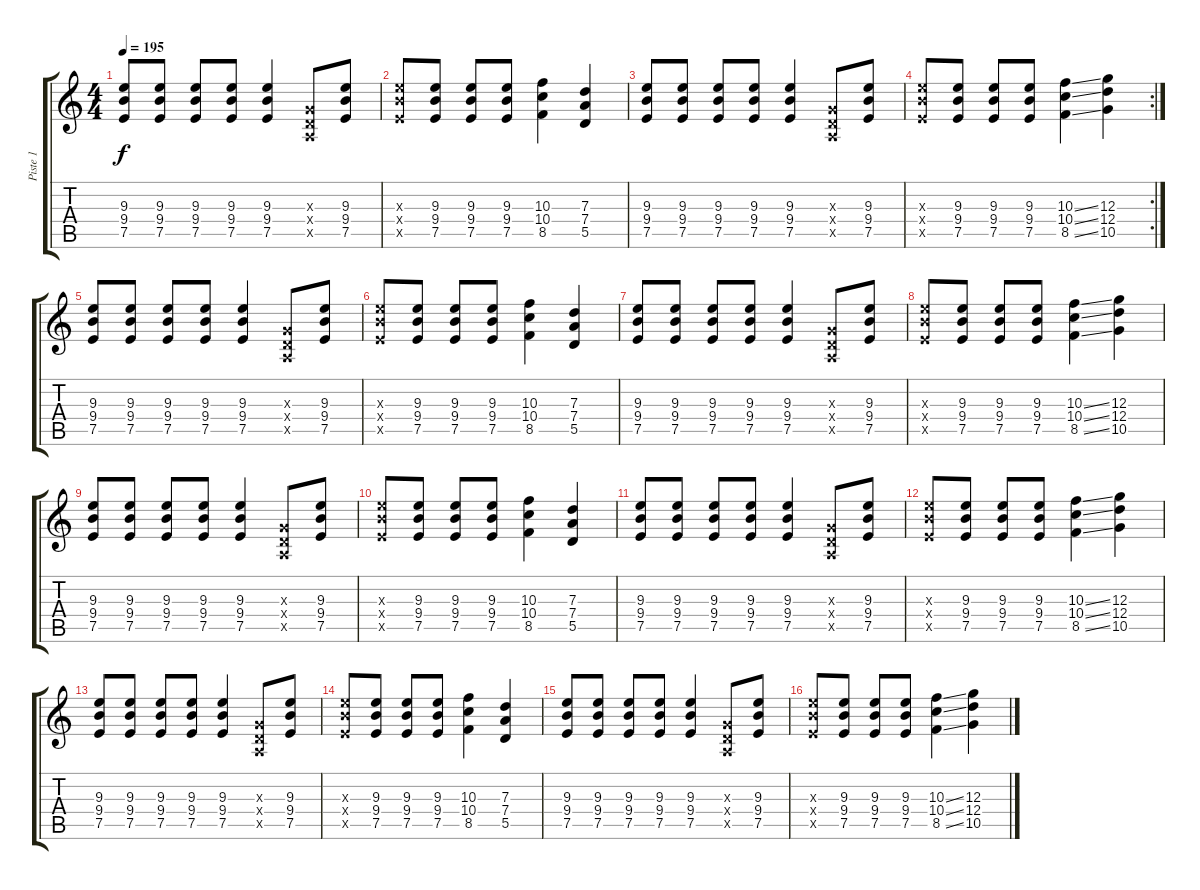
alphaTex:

\track ("Piste 1" "Piste 1") {instrument overdrivenguitar}
\staff {score tabs}
\tuning (E4 B3 G3 D3 A2 E2) {hide}
\ts (4 4)
\tempo 195
\clef g2
\ks c
(9.3 9.4 7.5).8{dy f instrument overdrivenguitar} (9.3 9.4 7.5).8 (9.3 9.4 7.5).8 (9.3 9.4 7.5).8 (9.3 9.4 7.5).4 (0.3{x} 0.4{x} 0.5{x}).8 (9.3 9.4 7.5).8 |
(9.3{x} 9.4{x} 7.5{x}).8 (9.3 9.4 7.5).8 (9.3 9.4 7.5).8 (9.3 9.4 7.5).8 (10.3 10.4 8.5).4 (7.3 7.4 5.5).4 |
(9.3 9.4 7.5).8 (9.3 9.4 7.5).8 (9.3 9.4 7.5).8 (9.3 9.4 7.5).8 (9.3 9.4 7.5).4 (0.3{x} 0.4{x} 0.5{x}).8 (9.3 9.4 7.5).8 |
\rc 2
(9.3{x} 9.4{x} 7.5{x}).8 (9.3 9.4 7.5).8 (9.3 9.4 7.5).8 (9.3 9.4 7.5).8 (10.3{ss} 10.4{ss} 8.5{ss}).4 (12.3 12.4 10.5).4 |
(9.3 9.4 7.5).8 (9.3 9.4 7.5).8 (9.3 9.4 7.5).8 (9.3 9.4 7.5).8 (9.3 9.4 7.5).4 (0.3{x} 0.4{x} 0.5{x}).8 (9.3 9.4 7.5).8 |
(9.3{x} 9.4{x} 7.5{x}).8 (9.3 9.4 7.5).8 (9.3 9.4 7.5).8 (9.3 9.4 7.5).8 (10.3 10.4 8.5).4 (7.3 7.4 5.5).4 |
(9.3 9.4 7.5).8 (9.3 9.4 7.5).8 (9.3 9.4 7.5).8 (9.3 9.4 7.5).8 (9.3 9.4 7.5).4 (0.3{x} 0.4{x} 0.5{x}).8 (9.3 9.4 7.5).8 |
(9.3{x} 9.4{x} 7.5{x}).8 (9.3 9.4 7.5).8 (9.3 9.4 7.5).8 (9.3 9.4 7.5).8 (10.3{ss} 10.4{ss} 8.5{ss}).4 (12.3 12.4 10.5).4 |
(9.3 9.4 7.5).8 (9.3 9.4 7.5).8 (9.3 9.4 7.5).8 (9.3 9.4 7.5).8 (9.3 9.4 7.5).4 (0.3{x} 0.4{x} 0.5{x}).8 (9.3 9.4 7.5).8 |
(9.3{x} 9.4{x} 7.5{x}).8 (9.3 9.4 7.5).8 (9.3 9.4 7.5).8 (9.3 9.4 7.5).8 (10.3 10.4 8.5).4 (7.3 7.4 5.5).4 |
(9.3 9.4 7.5).8 (9.3 9.4 7.5).8 (9.3 9.4 7.5).8 (9.3 9.4 7.5).8 (9.3 9.4 7.5).4 (0.3{x} 0.4{x} 0.5{x}).8 (9.3 9.4 7.5).8 |
(9.3{x} 9.4{x} 7.5{x}).8 (9.3 9.4 7.5).8 (9.3 9.4 7.5).8 (9.3 9.4 7.5).8 (10.3{ss} 10.4{ss} 8.5{ss}).4 (12.3 12.4 10.5).4 |
(9.3 9.4 7.5).8 (9.3 9.4 7.5).8 (9.3 9.4 7.5).8 (9.3 9.4 7.5).8 (9.3 9.4 7.5).4 (0.3{x} 0.4{x} 0.5{x}).8 (9.3 9.4 7.5).8 |
(9.3{x} 9.4{x} 7.5{x}).8 (9.3 9.4 7.5).8 (9.3 9.4 7.5).8 (9.3 9.4 7.5).8 (10.3 10.4 8.5).4 (7.3 7.4 5.5).4 |
(9.3 9.4 7.5).8 (9.3 9.4 7.5).8 (9.3 9.4 7.5).8 (9.3 9.4 7.5).8 (9.3 9.4 7.5).4 (0.3{x} 0.4{x} 0.5{x}).8 (9.3 9.4 7.5).8 |
(9.3{x} 9.4{x} 7.5{x}).8 (9.3 9.4 7.5).8 (9.3 9.4 7.5).8 (9.3 9.4 7.5).8 (10.3{ss} 10.4{ss} 8.5{ss}).4 (12.3 12.4 10.5).4
